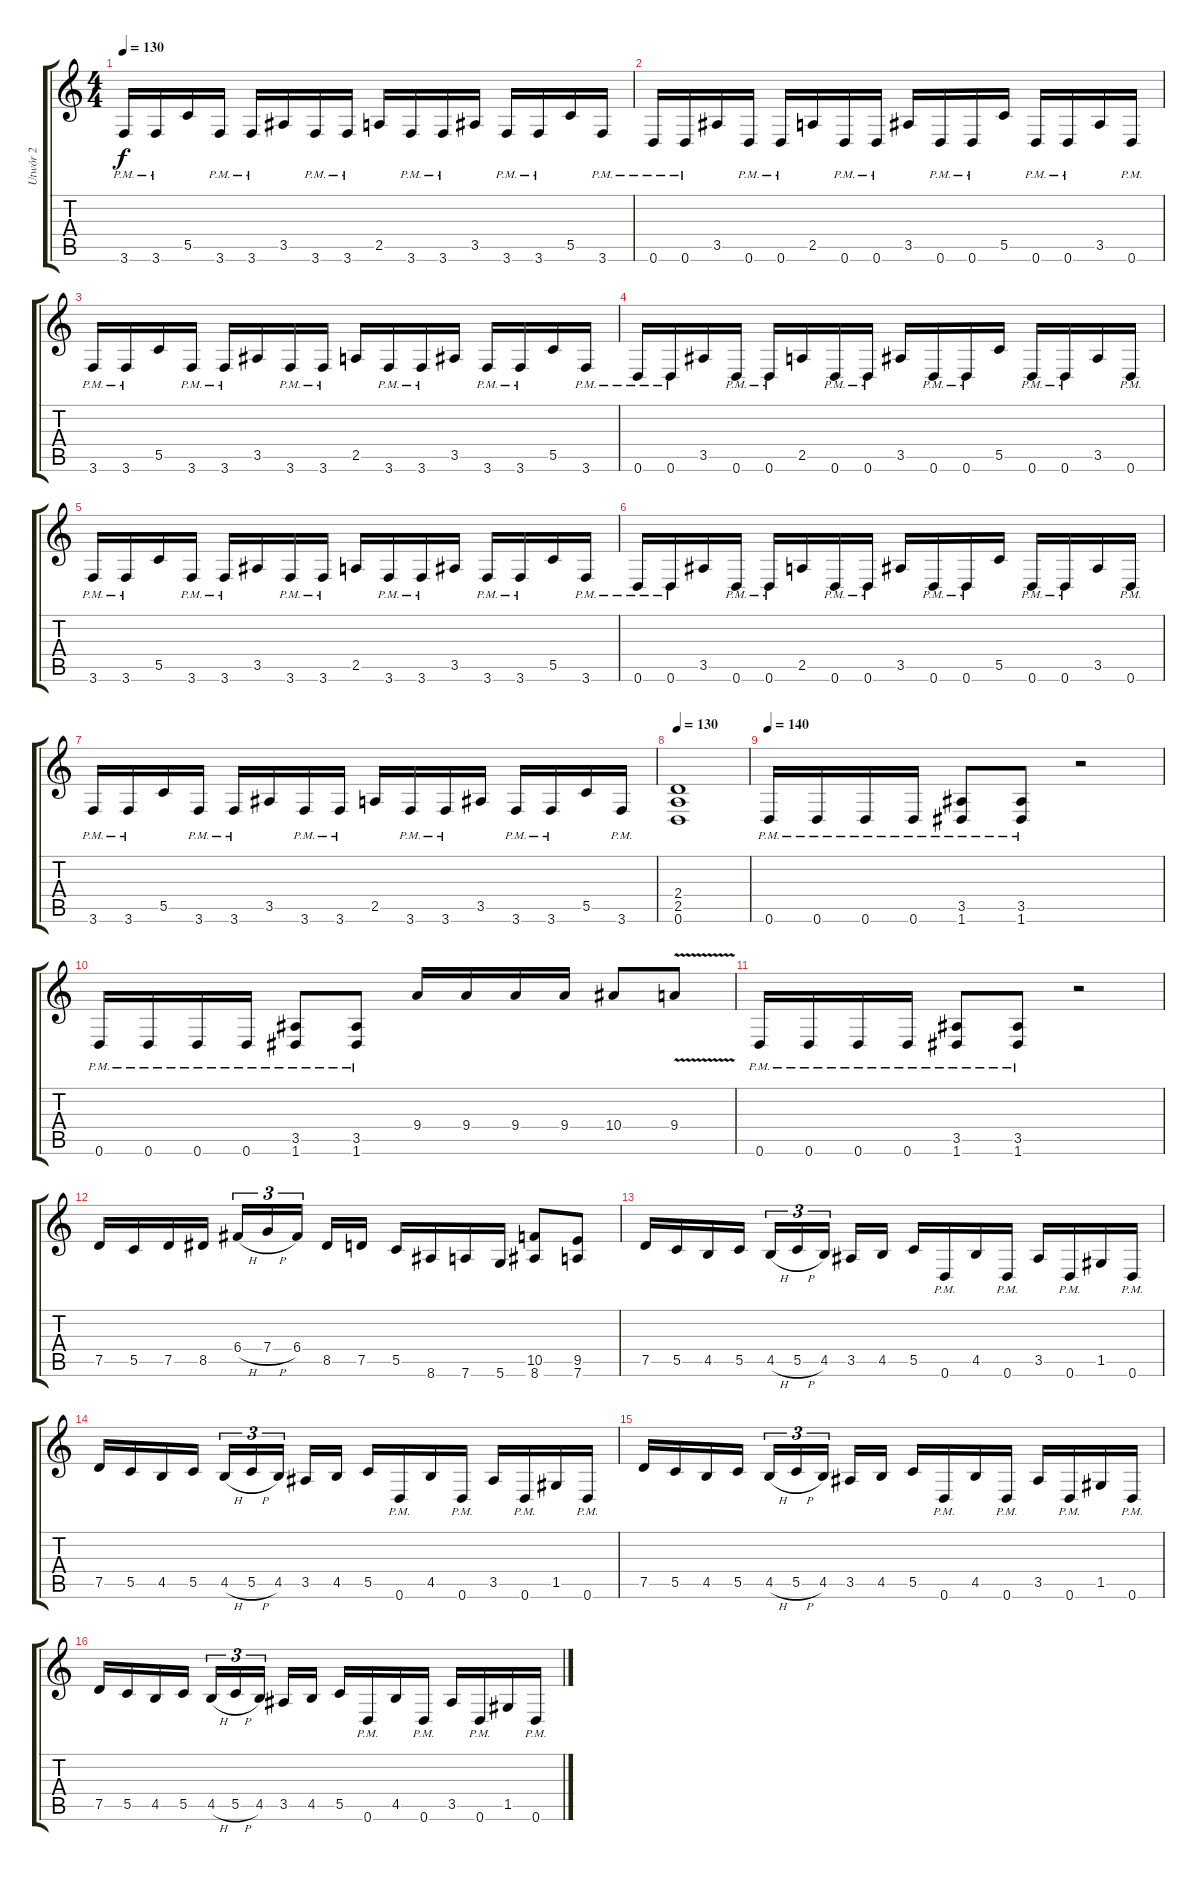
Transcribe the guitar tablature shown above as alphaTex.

\track ("Utwór 2" "Utwór 2") {instrument distortionguitar}
\staff {score tabs}
\tuning (D4 A3 F3 C3 G2 D2) {hide}
\ts (4 4)
\tempo 130
\clef g2
\ks c
3.6{pm}.16{dy f} 3.6{pm}.16 5.5.16 3.6{pm}.16 3.6{pm}.16 3.5.16 3.6{pm}.16 3.6{pm}.16 2.5.16 3.6{pm}.16 3.6{pm}.16 3.5.16 3.6{pm}.16 3.6{pm}.16 5.5.16 3.6{pm}.16 |
0.6{pm}.16 0.6{pm}.16 3.5.16 0.6{pm}.16 0.6{pm}.16 2.5.16 0.6{pm}.16 0.6{pm}.16 3.5.16 0.6{pm}.16 0.6{pm}.16 5.5.16 0.6{pm}.16 0.6{pm}.16 3.5.16 0.6{pm}.16 |
3.6{pm}.16 3.6{pm}.16 5.5.16 3.6{pm}.16 3.6{pm}.16 3.5.16 3.6{pm}.16 3.6{pm}.16 2.5.16 3.6{pm}.16 3.6{pm}.16 3.5.16 3.6{pm}.16 3.6{pm}.16 5.5.16 3.6{pm}.16 |
0.6{pm}.16 0.6{pm}.16 3.5.16 0.6{pm}.16 0.6{pm}.16 2.5.16 0.6{pm}.16 0.6{pm}.16 3.5.16 0.6{pm}.16 0.6{pm}.16 5.5.16 0.6{pm}.16 0.6{pm}.16 3.5.16 0.6{pm}.16 |
3.6{pm}.16 3.6{pm}.16 5.5.16 3.6{pm}.16 3.6{pm}.16 3.5.16 3.6{pm}.16 3.6{pm}.16 2.5.16 3.6{pm}.16 3.6{pm}.16 3.5.16 3.6{pm}.16 3.6{pm}.16 5.5.16 3.6{pm}.16 |
0.6{pm}.16 0.6{pm}.16 3.5.16 0.6{pm}.16 0.6{pm}.16 2.5.16 0.6{pm}.16 0.6{pm}.16 3.5.16 0.6{pm}.16 0.6{pm}.16 5.5.16 0.6{pm}.16 0.6{pm}.16 3.5.16 0.6{pm}.16 |
3.6{pm}.16 3.6{pm}.16 5.5.16 3.6{pm}.16 3.6{pm}.16 3.5.16 3.6{pm}.16 3.6{pm}.16 2.5.16 3.6{pm}.16 3.6{pm}.16 3.5.16 3.6{pm}.16 3.6{pm}.16 5.5.16 3.6{pm}.16 |
\tempo 130
(2.4 2.5 0.6).1 |
\tempo 140
0.6{pm}.16 0.6{pm}.16 0.6{pm}.16 0.6{pm}.16 (3.5{pm} 1.6{pm}).8 (3.5{pm} 1.6{pm}).8 r.2 |
0.6{pm}.16 0.6{pm}.16 0.6{pm}.16 0.6{pm}.16 (3.5{pm} 1.6{pm}).8 (3.5{pm} 1.6{pm}).8 9.4.16 9.4.16 9.4.16 9.4.16 10.4.8 9.4{v}.8 |
0.6{pm}.16 0.6{pm}.16 0.6{pm}.16 0.6{pm}.16 (3.5{pm} 1.6{pm}).8 (3.5{pm} 1.6{pm}).8 r.2 |
7.5.16 5.5.16 7.5.16 8.5.16 6.4{h}.16{tu (3 2)} 7.4{h}.16{tu (3 2)} 6.4.16{tu (3 2) beam splitsecondary} 8.5.16 7.5.16 5.5.16 8.6.16 7.6.16 5.6.16 (10.5 8.6).8 (9.5 7.6).8 |
7.5.16 5.5.16 4.5.16 5.5.16 4.5{h}.16{tu (3 2)} 5.5{h}.16{tu (3 2)} 4.5.16{tu (3 2) beam splitsecondary} 3.5.16 4.5.16 5.5.16 0.6{pm}.16 4.5.16 0.6{pm}.16 3.5.16 0.6{pm}.16 1.5.16 0.6{pm}.16 |
7.5.16 5.5.16 4.5.16 5.5.16 4.5{h}.16{tu (3 2)} 5.5{h}.16{tu (3 2)} 4.5.16{tu (3 2) beam splitsecondary} 3.5.16 4.5.16 5.5.16 0.6{pm}.16 4.5.16 0.6{pm}.16 3.5.16 0.6{pm}.16 1.5.16 0.6{pm}.16 |
7.5.16 5.5.16 4.5.16 5.5.16 4.5{h}.16{tu (3 2)} 5.5{h}.16{tu (3 2)} 4.5.16{tu (3 2) beam splitsecondary} 3.5.16 4.5.16 5.5.16 0.6{pm}.16 4.5.16 0.6{pm}.16 3.5.16 0.6{pm}.16 1.5.16 0.6{pm}.16 |
7.5.16 5.5.16 4.5.16 5.5.16 4.5{h}.16{tu (3 2)} 5.5{h}.16{tu (3 2)} 4.5.16{tu (3 2) beam splitsecondary} 3.5.16 4.5.16 5.5.16 0.6{pm}.16 4.5.16 0.6{pm}.16 3.5.16 0.6{pm}.16 1.5.16 0.6{pm}.16
